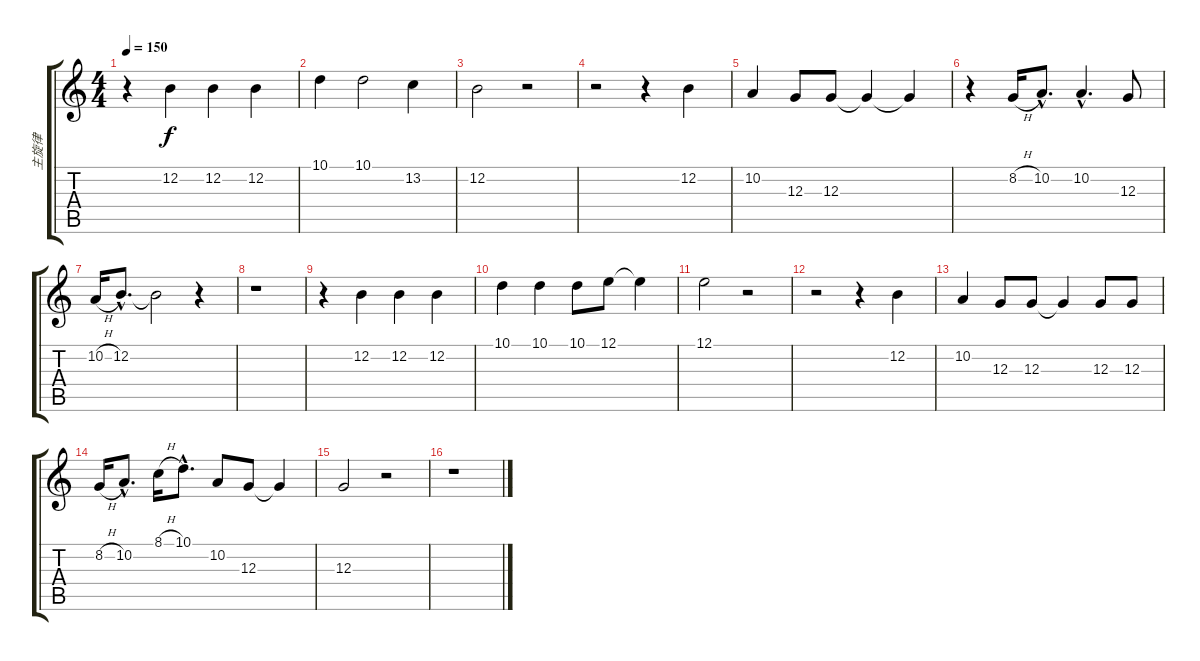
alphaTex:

\track ("主旋律" "主旋律") {instrument voiceoohs}
\staff {score tabs}
\tuning (E4 B3 G3 D3 A2 E2) {hide}
\ts (4 4)
\tempo 150
\clef g2
\ks c
r.4{dy f} 12.2.4 12.2.4 12.2.4 |
10.1.4 10.1.2 13.2.4 |
12.2.2 r.2 |
r.2 r.4 12.2.4 |
10.2.4 12.3.8 12.3.8 12.3{t}.4 12.3{t}.4 |
r.4 8.2{h}.16 10.2{hac}.8{d} 10.2{hac}.4{d} 12.3.8 |
10.2{h}.16 12.2{hac}.8{d} 12.2{t}.2 r.4 |
r.1 |
r.4 12.2.4 12.2.4 12.2.4 |
10.1.4 10.1.4 10.1.8 12.1.8 12.1{t}.4 |
12.1.2 r.2 |
r.2 r.4 12.2.4 |
10.2.4 12.3.8 12.3.8 12.3{t}.4 12.3.8 12.3.8 |
8.2{h}.16 10.2{hac}.8{d} 8.1{h}.16 10.1{hac}.8{d} 10.2.8 12.3.8 12.3{t}.4 |
12.3.2 r.2 |
r.1
